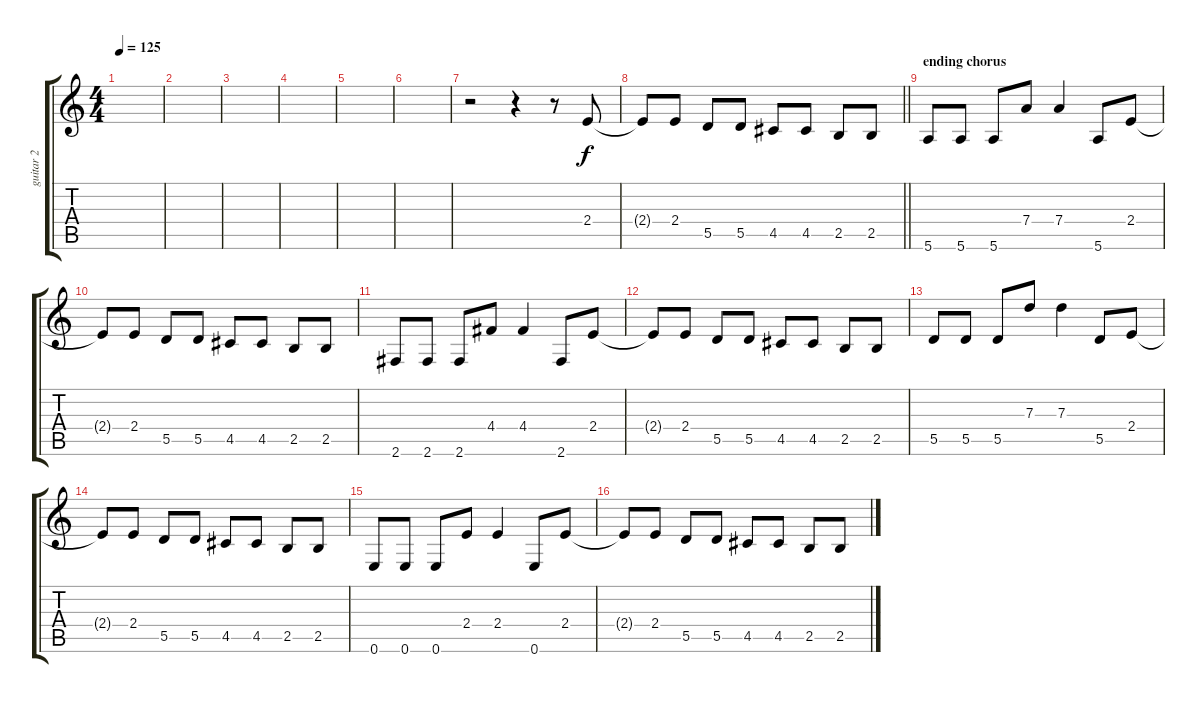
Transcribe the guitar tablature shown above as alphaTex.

\track ("guitar 2" "guitar 2") {instrument electricguitarclean}
\staff {score tabs}
\tuning (E4 B3 G3 D3 A2 E2) {hide}
\ts (4 4)
\tempo 125
\clef g2
\ks c
|
|
|
|
|
|
r.2 r.4 r.8 2.4.8 |
\barLineRight lightlight
2.4{t}.8 2.4.8 5.5.8 5.5.8 4.5.8 4.5.8 2.5.8 2.5.8 |
\section ("" "ending chorus")
5.6.8 5.6.8 5.6.8 7.4.8 7.4.4 5.6.8 2.4.8 |
2.4{t}.8 2.4.8 5.5.8 5.5.8 4.5.8 4.5.8 2.5.8 2.5.8 |
2.6.8 2.6.8 2.6.8 4.4.8 4.4.4 2.6.8 2.4.8 |
2.4{t}.8 2.4.8 5.5.8 5.5.8 4.5.8 4.5.8 2.5.8 2.5.8 |
5.5.8 5.5.8 5.5.8 7.3.8 7.3.4 5.5.8 2.4.8 |
2.4{t}.8 2.4.8 5.5.8 5.5.8 4.5.8 4.5.8 2.5.8 2.5.8 |
0.6.8 0.6.8 0.6.8 2.4.8 2.4.4 0.6.8 2.4.8 |
2.4{t}.8 2.4.8 5.5.8 5.5.8 4.5.8 4.5.8 2.5.8 2.5.8
